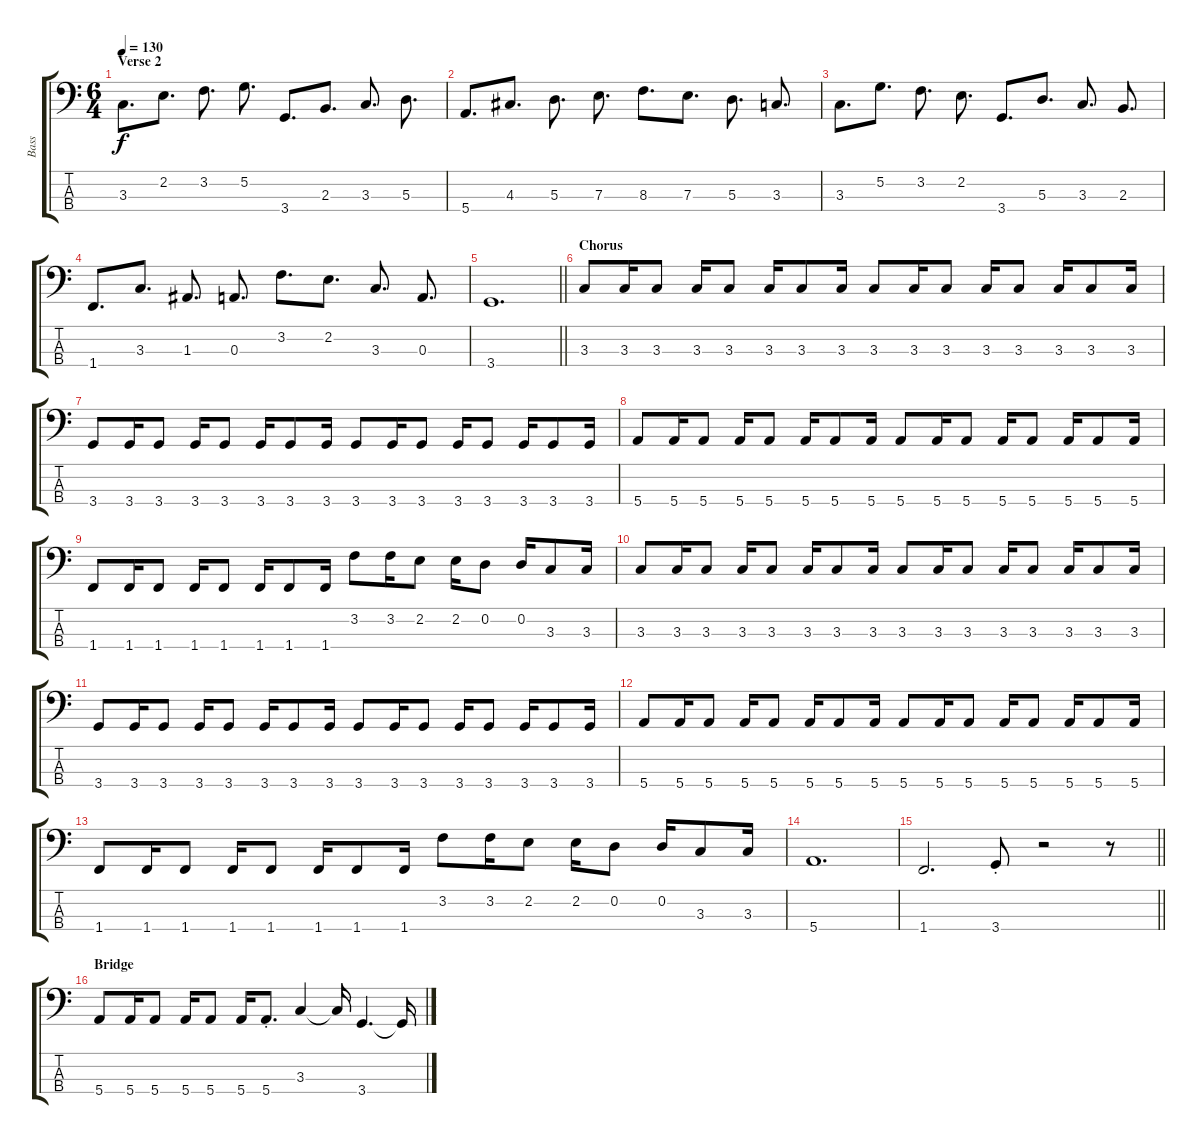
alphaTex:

\track ("Bass" "Bass") {instrument electricbassfinger}
\staff {score tabs}
\tuning (G2 D2 A1 E1) {hide}
\ts (6 4)
\section ("" "Verse 2")
\tempo 130
\clef f4
\ks c
3.3.8{d dy f} 2.2.8{d} 3.2.8{d} 5.2.8{d} 3.4.8{d} 2.3.8{d} 3.3.8{d} 5.3.8{d} |
5.4.8{d} 4.3.8{d} 5.3.8{d} 7.3.8{d} 8.3.8{d} 7.3.8{d} 5.3.8{d} 3.3.8{d} |
3.3.8{d} 5.2.8{d} 3.2.8{d} 2.2.8{d} 3.4.8{d} 5.3.8{d} 3.3.8{d} 2.3.8{d} |
1.4.8{d} 3.3.8{d} 1.3.8{d} 0.3.8{d} 3.2.8{d} 2.2.8{d} 3.3.8{d} 0.3.8{d} |
\barLineRight lightlight
3.4.1{d} |
\section ("" "Chorus")
3.3.8 3.3.16 3.3.8 3.3.16 3.3.8 3.3.16 3.3.8 3.3.16 3.3.8 3.3.16 3.3.8 3.3.16 3.3.8 3.3.16 3.3.8 3.3.16 |
3.4.8 3.4.16 3.4.8 3.4.16 3.4.8 3.4.16 3.4.8 3.4.16 3.4.8 3.4.16 3.4.8 3.4.16 3.4.8 3.4.16 3.4.8 3.4.16 |
5.4.8 5.4.16 5.4.8 5.4.16 5.4.8 5.4.16 5.4.8 5.4.16 5.4.8 5.4.16 5.4.8 5.4.16 5.4.8 5.4.16 5.4.8 5.4.16 |
1.4.8 1.4.16 1.4.8 1.4.16 1.4.8 1.4.16 1.4.8 1.4.16 3.2.8 3.2.16 2.2.8 2.2.16 0.2.8 0.2.16 3.3.8 3.3.16 |
3.3.8 3.3.16 3.3.8 3.3.16 3.3.8 3.3.16 3.3.8 3.3.16 3.3.8 3.3.16 3.3.8 3.3.16 3.3.8 3.3.16 3.3.8 3.3.16 |
3.4.8 3.4.16 3.4.8 3.4.16 3.4.8 3.4.16 3.4.8 3.4.16 3.4.8 3.4.16 3.4.8 3.4.16 3.4.8 3.4.16 3.4.8 3.4.16 |
5.4.8 5.4.16 5.4.8 5.4.16 5.4.8 5.4.16 5.4.8 5.4.16 5.4.8 5.4.16 5.4.8 5.4.16 5.4.8 5.4.16 5.4.8 5.4.16 |
1.4.8 1.4.16 1.4.8 1.4.16 1.4.8 1.4.16 1.4.8 1.4.16 3.2.8 3.2.16 2.2.8 2.2.16 0.2.8 0.2.16 3.3.8 3.3.16 |
5.4.1{d} |
\barLineRight lightlight
1.4.2{d} 3.4{st}.8 r.2 r.8 |
\section ("" "Bridge")
5.4.8 5.4.16 5.4.8 5.4.16 5.4.8 5.4.16 5.4{st}.8{d} 3.3.4 3.3{t}.16 3.4.4{d} 3.4{t}.16
